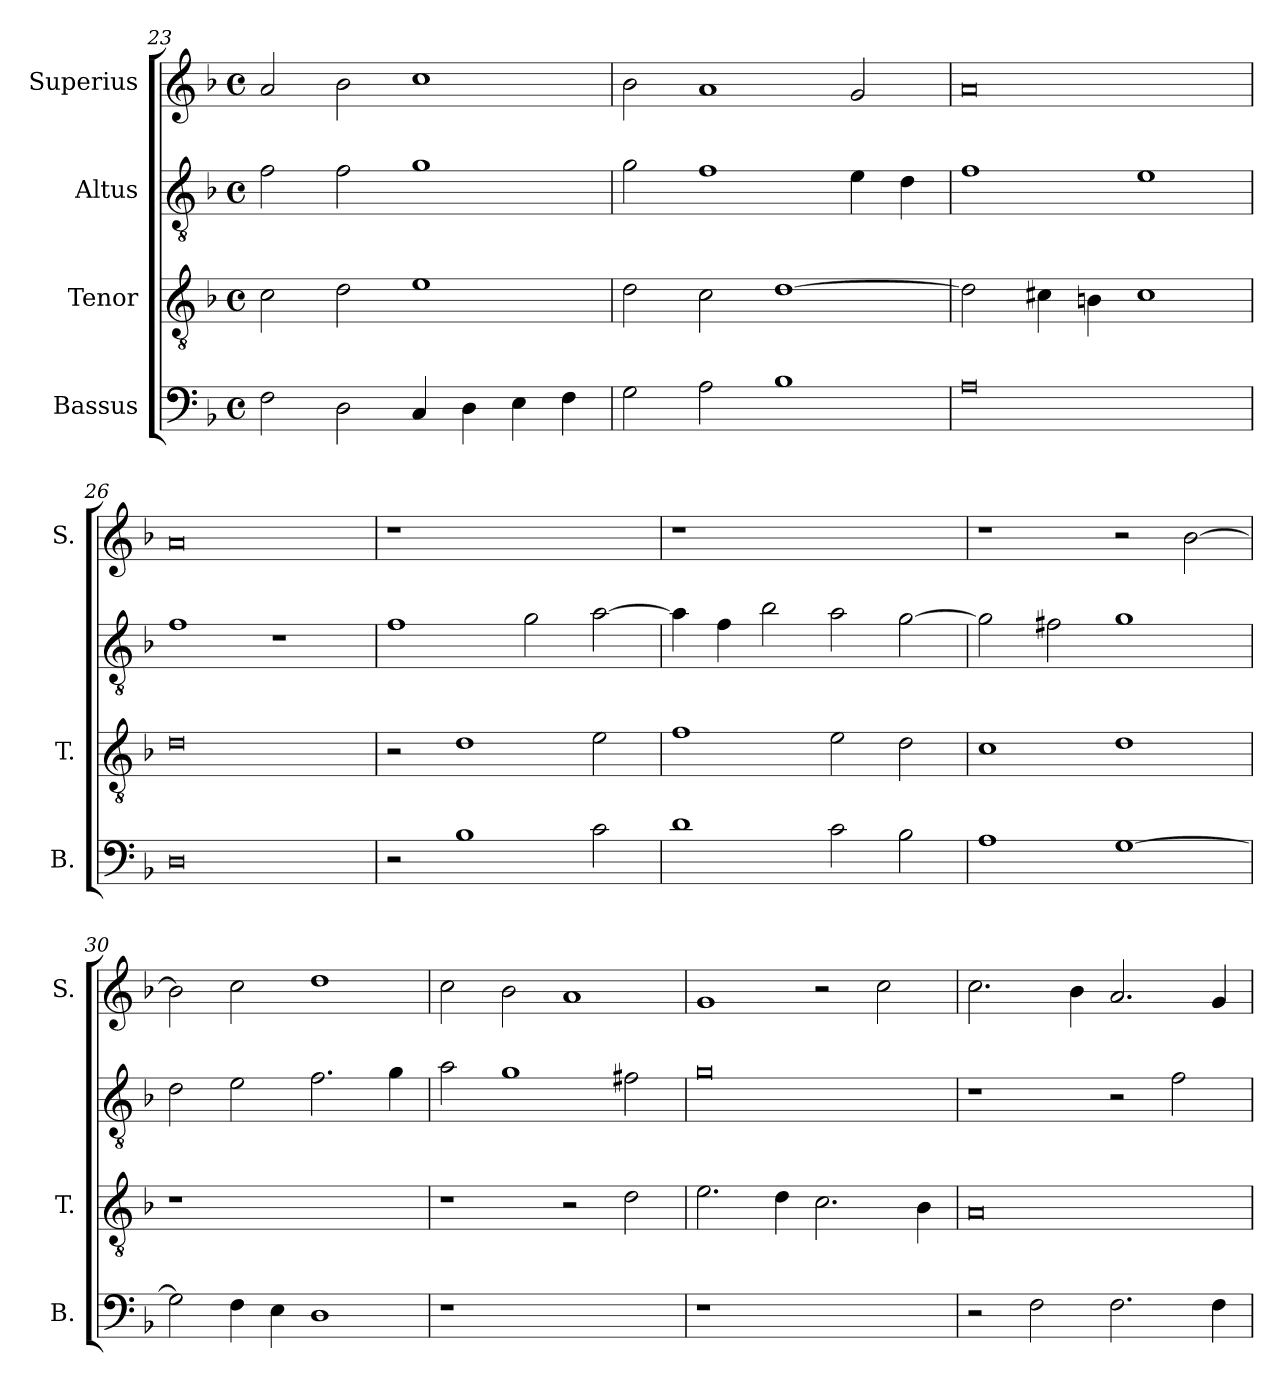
**kern	**kern	**kern	**kern
*part4	*part3	*part2	*part1
*staff4	*staff3	*staff2	*staff1
*I"Bassus	*I"Tenor	*I"Altus	*I"Superius
*I'B.	*I'T.	*	*I'S.
!!LO:LB:g=z
*clefF4	*clefGv2	*clefGv2	*clefG2
*	*ITrd7c12	*ITrd7c12	*
*k[b-]	*k[b-]	*k[b-]	*k[b-]
*F:	*F:	*F:	*F:
*M4/4	*M4/4	*M4/4	*M4/4
*met(c)	*met(c)	*met(c)	*met(c)
=23	=23	=23	=23
2Fi\	2Ci\	2Fi\	2ai/
2Di\	2Di\	2Fi\	2b-i\
4Ci/	1Ei	1Gi	1cci
4Di\	.	.	.
4Ei\	.	.	.
4Fi\	.	.	.
=24	=24	=24	=24
2Gi\	2Di\	2Gi\	2b-i\
2Ai\	2Ci\	1Fi	1ai
1B-i	[>1Di	.	.
.	.	4Ei\	2gi/
.	.	4Di\	.
=25	=25	=25	=25
0Ai	2Di\]	1Fi	0ai
.	4C#Xi\	.	.
.	4BBni\	.	.
.	1C#i	1Ei	.
=26	=26	=26	=26
0Di	0Di	1Fi	0ai
.	.	1r	.
=27	=27	=27	=27
!	!	!	!LO:N:vis=1
2r	2r	1Fi	1r
1B-i	1Di	.	.
.	.	2Gi\	1ryy
2ci\	2Ei\	[>2Ai\	.
!!LO:LB:g=z
=28	=28	=28	=28
!	!	!	!LO:N:vis=1
1di	1Fi	4Ai\]	1r
.	.	4Fi\	.
.	.	2B-i\	.
2ci\	2Ei\	2Ai\	1ryy
2B-i\	2Di\	[>2Gi\	.
=29	=29	=29	=29
1Ai	1Ci	2Gi\]	1r
.	.	2F#Xi\	.
[>1Gi	1Di	1Gi	2r
.	.	.	[>2b-i\
=30	=30	=30	=30
!	!LO:N:vis=1	!	!
2Gi\]	1r	2Di\	2b-i\]
4Fi\	.	2Ei\	2cci\
4Ei\	.	.	.
1Di	1ryy	2.Fi\	1ddi
.	.	4Gi\	.
=31	=31	=31	=31
!LO:N:vis=1	!	!	!
1r	1r	2Ai\	2cci\
.	.	1Gi	2b-i\
1ryy	2r	.	1ai
.	2Di\	2F#Xi\	.
=32	=32	=32	=32
!LO:N:vis=1	!	!	!
1r	2.Ei\	0Gi	1gi
.	4Di\	.	.
1ryy	2.Ci\	.	2r
.	.	.	2cci\
.	4BB-i\	.	.
!!LO:PB:g=z
=33	=33	=33	=33
2r	0AAi	1r	2.cci\
2Fi\	.	.	.
.	.	.	4b-i\
2.Fi\	.	2r	2.ai/
.	.	2Fi\	.
4Fi\	.	.	4gi/
=	=	=	=
*-	*-	*-	*-
